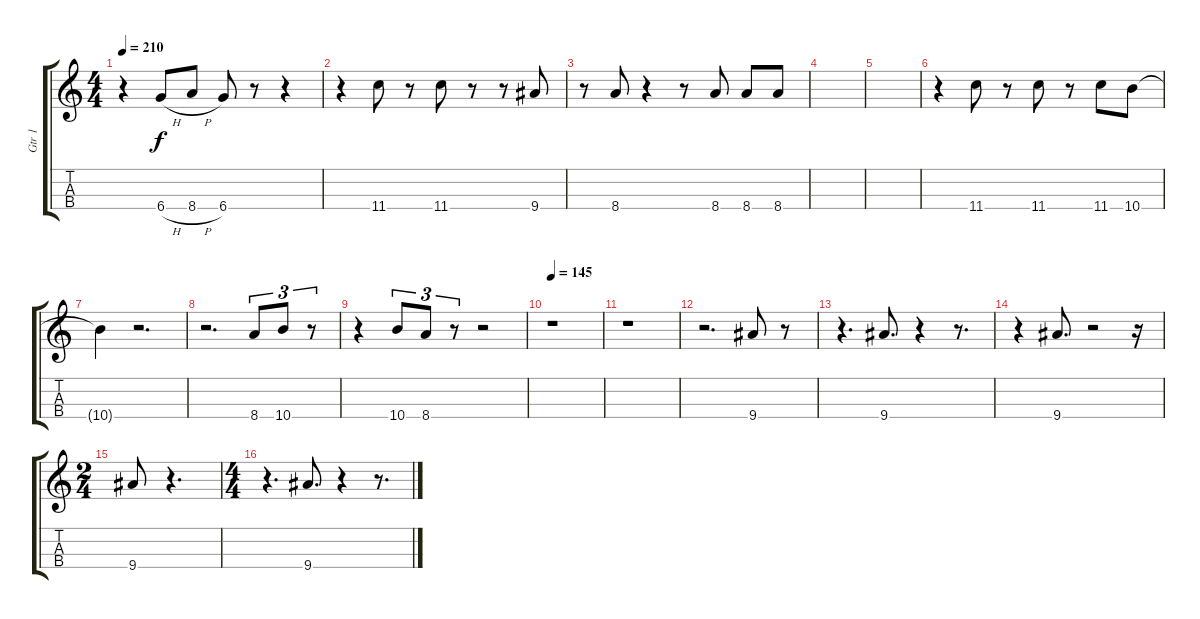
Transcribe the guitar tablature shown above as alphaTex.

\track ("Gtr 1" "Gtr 1") {instrument distortionguitar}
\staff {score tabs}
\tuning (Eb4 Bb3 Gb3 Db3) {hide}
\ts (4 4)
\tempo 210
\clef g2
\ks c
r.4{dy f} 6.4{h}.8 8.4{h}.8 6.4.8 r.8 r.4 |
r.4 11.4.8 r.8 11.4.8 r.8 r.8 9.4.8 |
r.8 8.4.8 r.4 r.8 8.4.8 8.4.8 8.4.8 |
|
|
r.4 11.4.8 r.8 11.4.8 r.8 11.4.8 10.4.8 |
10.4{t}.4 r.2{d} |
r.2{d} 8.4.8{tu (3 2)} 10.4.8{tu (3 2)} r.8{tu (3 2)} |
r.4 10.4.8{tu (3 2)} 8.4.8{tu (3 2)} r.8{tu (3 2)} r.2 |
\tempo 145
r.1 |
r.1 |
r.2{d} 9.4.8 r.8 |
r.4{d} 9.4.8{d} r.4 r.8{d} |
r.4 9.4.8{d} r.2 r.16 |
\ts (2 4)
9.4.8 r.4{d} |
\ts (4 4)
r.4{d} 9.4.8{d} r.4 r.8{d}
